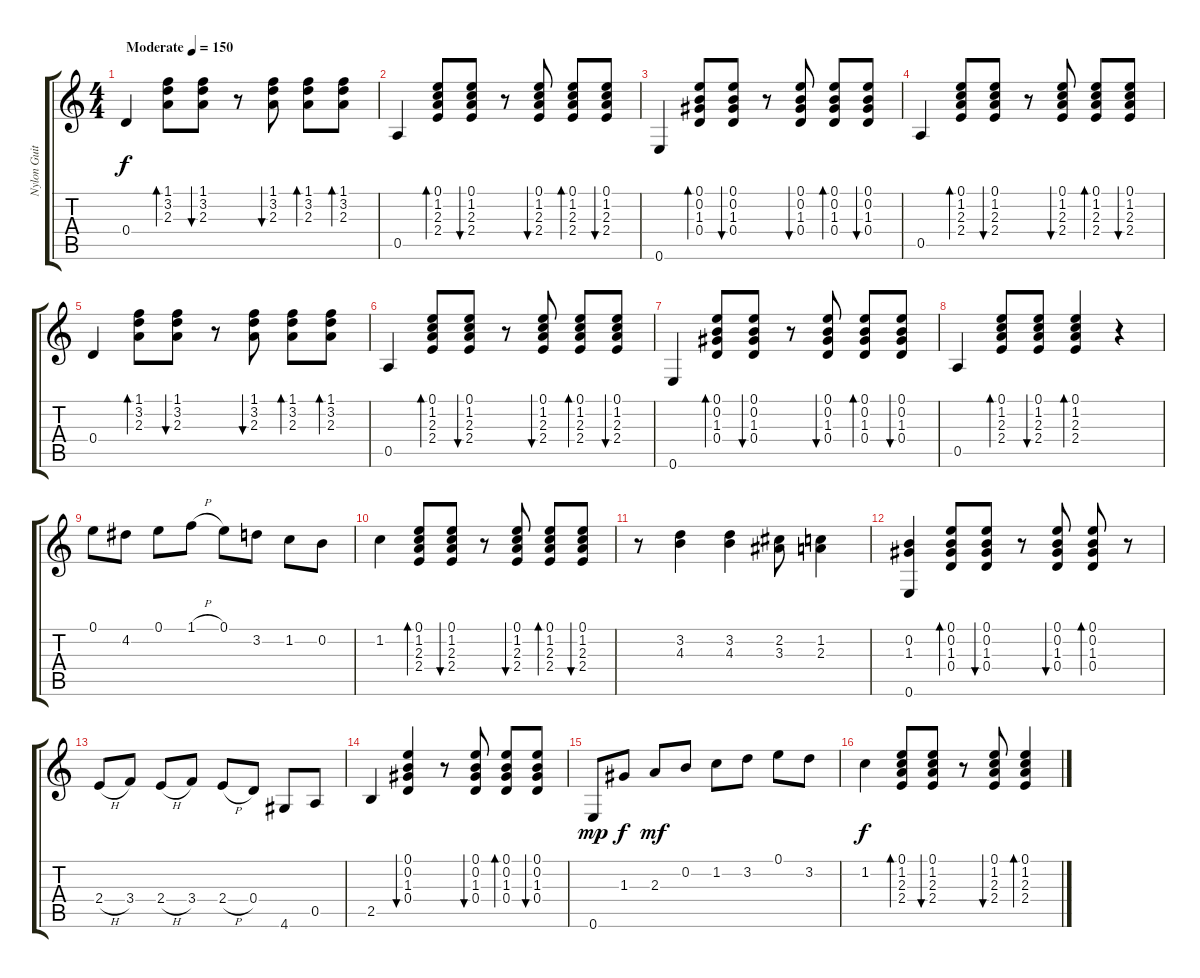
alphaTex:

\track ("Nylon Guitar" "Nylon Guit") {instrument acousticguitarnylon}
\staff {score tabs}
\tuning (E4 B3 G3 D3 A2 E2) {hide}
\ts (4 4)
\tempo (150 "Moderate")
\clef g2
\ks c
0.4.4{dy f instrument acousticguitarnylon} (1.1 3.2 2.3).8{bd 60} (1.1 3.2 2.3).8{bu 60} r.8 (1.1 3.2 2.3).8{bu 60} (1.1 3.2 2.3).8{bd 60} (1.1 3.2 2.3).8{bd 60} |
0.5.4 (0.1 1.2 2.3 2.4).8{bd 60} (0.1 1.2 2.3 2.4).8{bu 60} r.8 (0.1 1.2 2.3 2.4).8{bu 60} (0.1 1.2 2.3 2.4).8{bd 60} (0.1 1.2 2.3 2.4).8{bu 60} |
0.6.4 (0.1 0.2 1.3 0.4).8{bd 60} (0.1 0.2 1.3 0.4).8{bu 60} r.8 (0.1 0.2 1.3 0.4).8{bu 60} (0.1 0.2 1.3 0.4).8{bd 60} (0.1 0.2 1.3 0.4).8{bu 60} |
0.5.4 (0.1 1.2 2.3 2.4).8{bd 60} (0.1 1.2 2.3 2.4).8{bu 60} r.8 (0.1 1.2 2.3 2.4).8{bu 60} (0.1 1.2 2.3 2.4).8{bd 60} (0.1 1.2 2.3 2.4).8{bu 60} |
0.4.4 (1.1 3.2 2.3).8{bd 60} (1.1 3.2 2.3).8{bu 60} r.8 (1.1 3.2 2.3).8{bu 60} (1.1 3.2 2.3).8{bd 60} (1.1 3.2 2.3).8{bd 60} |
0.5.4 (0.1 1.2 2.3 2.4).8{bd 60} (0.1 1.2 2.3 2.4).8{bu 60} r.8 (0.1 1.2 2.3 2.4).8{bu 60} (0.1 1.2 2.3 2.4).8{bd 60} (0.1 1.2 2.3 2.4).8{bu 60} |
0.6.4 (0.1 0.2 1.3 0.4).8{bd 60} (0.1 0.2 1.3 0.4).8{bu 60} r.8 (0.1 0.2 1.3 0.4).8{bu 60} (0.1 0.2 1.3 0.4).8{bd 60} (0.1 0.2 1.3 0.4).8{bu 60} |
0.5.4 (0.1 1.2 2.3 2.4).8{bd 60} (0.1 1.2 2.3 2.4).8{bu 60} (0.1 1.2 2.3 2.4).4{bd 60} r.4 |
0.1.8 4.2.8 0.1.8 1.1{h}.8 0.1.8 3.2.8 1.2.8 0.2.8 |
1.2.4 (0.1 1.2 2.3 2.4).8{bd 60} (0.1 1.2 2.3 2.4).8{bu 60} r.8 (0.1 1.2 2.3 2.4).8{bu 60} (0.1 1.2 2.3 2.4).8{bd 60} (0.1 1.2 2.3 2.4).8{bu 60} |
r.8 (3.2 4.3).4 (3.2 4.3).4 (2.2 3.3).8 (1.2 2.3).4 |
(0.2 1.3 0.6).4 (0.1 0.2 1.3 0.4).8{bd 60} (0.1 0.2 1.3 0.4).8{bu 60} r.8 (0.1 0.2 1.3 0.4).8{bu 60} (0.1 0.2 1.3 0.4).8{bd 60} r.8 |
2.4{h}.8 3.4.8 2.4{h}.8 3.4.8 2.4{h}.8 0.4.8 4.6.8 0.5.8 |
2.5.4 (0.1 0.2 1.3 0.4).4{bu 60} r.8 (0.1 0.2 1.3 0.4).8{bu 60} (0.1 0.2 1.3 0.4).8{bd 60} (0.1 0.2 1.3 0.4).8{bu 60} |
0.6.8{dy mp} 1.3.8{dy f} 2.3.8{dy mf} 0.2.8 1.2.8 3.2.8 0.1.8 3.2.8 |
1.2.4{dy f} (0.1 1.2 2.3 2.4).8{bd 60} (0.1 1.2 2.3 2.4).8{bu 60} r.8 (0.1 1.2 2.3 2.4).8{bu 60} (0.1 1.2 2.3 2.4).4{bd 60}
